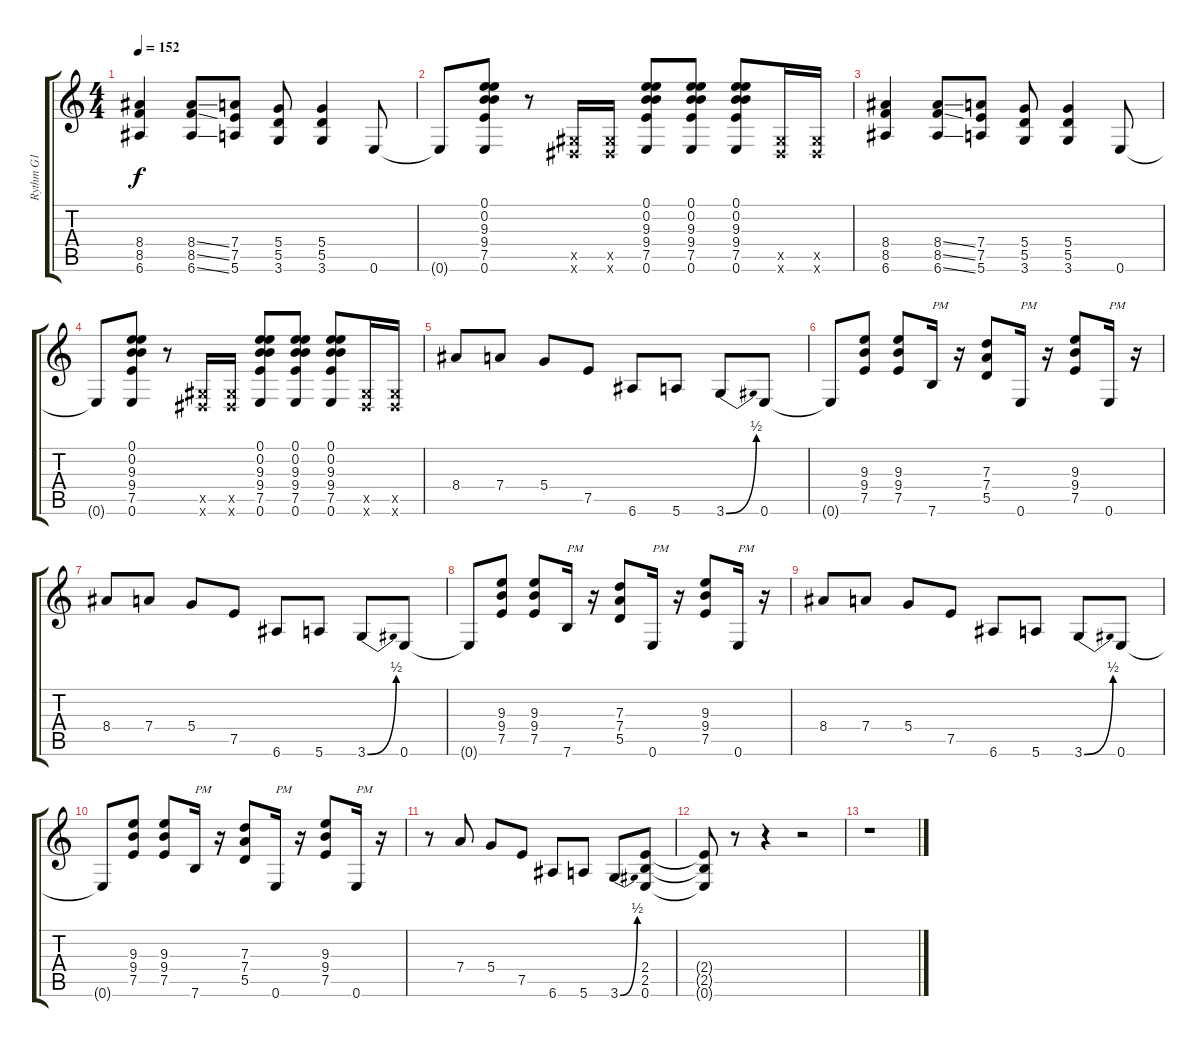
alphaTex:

\track ("Rythm G1" "Rythm G1") {instrument overdrivenguitar}
\staff {score tabs}
\tuning (E4 B3 G3 D3 A2 E2) {hide}
\ts (4 4)
\tempo 152
\clef g2
\ks c
(8.4 8.5 6.6).4{dy f} (8.4{ss} 8.5{ss} 6.6{ss}).8 (7.4 7.5 5.6).8 (5.4 5.5 3.6).8 (5.4 5.5 3.6).4 0.6.8 |
0.6{t}.8 (0.1 0.2 9.3 9.4 7.5 0.6).8 r.8 (-1.5{x} -1.6{x}).16 (-1.5{x} -1.6{x}).16 (0.1 0.2 9.3 9.4 7.5 0.6).8 (0.1 0.2 9.3 9.4 7.5 0.6).8 (0.1 0.2 9.3 9.4 7.5 0.6).8 (-1.5{x} -1.6{x}).16 (-1.5{x} -1.6{x}).16 |
(8.4 8.5 6.6).4 (8.4{ss} 8.5{ss} 6.6{ss}).8 (7.4 7.5 5.6).8 (5.4 5.5 3.6).8 (5.4 5.5 3.6).4 0.6.8 |
0.6{t}.8 (0.1 0.2 9.3 9.4 7.5 0.6).8 r.8 (-1.5{x} -1.6{x}).16 (-1.5{x} -1.6{x}).16 (0.1 0.2 9.3 9.4 7.5 0.6).8 (0.1 0.2 9.3 9.4 7.5 0.6).8 (0.1 0.2 9.3 9.4 7.5 0.6).8 (-1.5{x} -1.6{x}).16 (-1.5{x} -1.6{x}).16 |
8.4.8 7.4.8 5.4.8 7.5.8 6.6.8 5.6.8 3.6{be (bend 0 0 60 2)}.8 0.6.8 |
0.6{t}.8 (9.3 9.4 7.5).8 (9.3 9.4 7.5).8 7.6.16{txt "PM"} r.16 (7.3 7.4 5.5).8 0.6.16{txt "PM"} r.16 (9.3 9.4 7.5).8 0.6.16{txt "PM"} r.16 |
8.4.8 7.4.8 5.4.8 7.5.8 6.6.8 5.6.8 3.6{be (bend 0 0 60 2)}.8 0.6.8 |
0.6{t}.8 (9.3 9.4 7.5).8 (9.3 9.4 7.5).8 7.6.16{txt "PM"} r.16 (7.3 7.4 5.5).8 0.6.16{txt "PM"} r.16 (9.3 9.4 7.5).8 0.6.16{txt "PM"} r.16 |
8.4.8 7.4.8 5.4.8 7.5.8 6.6.8 5.6.8 3.6{be (bend 0 0 60 2)}.8 0.6.8 |
0.6{t}.8 (9.3 9.4 7.5).8 (9.3 9.4 7.5).8 7.6.16{txt "PM"} r.16 (7.3 7.4 5.5).8 0.6.16{txt "PM"} r.16 (9.3 9.4 7.5).8 0.6.16{txt "PM"} r.16 |
r.8 7.4.8 5.4.8 7.5.8 6.6.8 5.6.8 3.6{be (bend 0 0 60 2)}.8 (2.4 2.5 0.6).8 |
(2.4{t} 2.5{t} 0.6{t}).8 r.8 r.4 r.2 |
r.1
